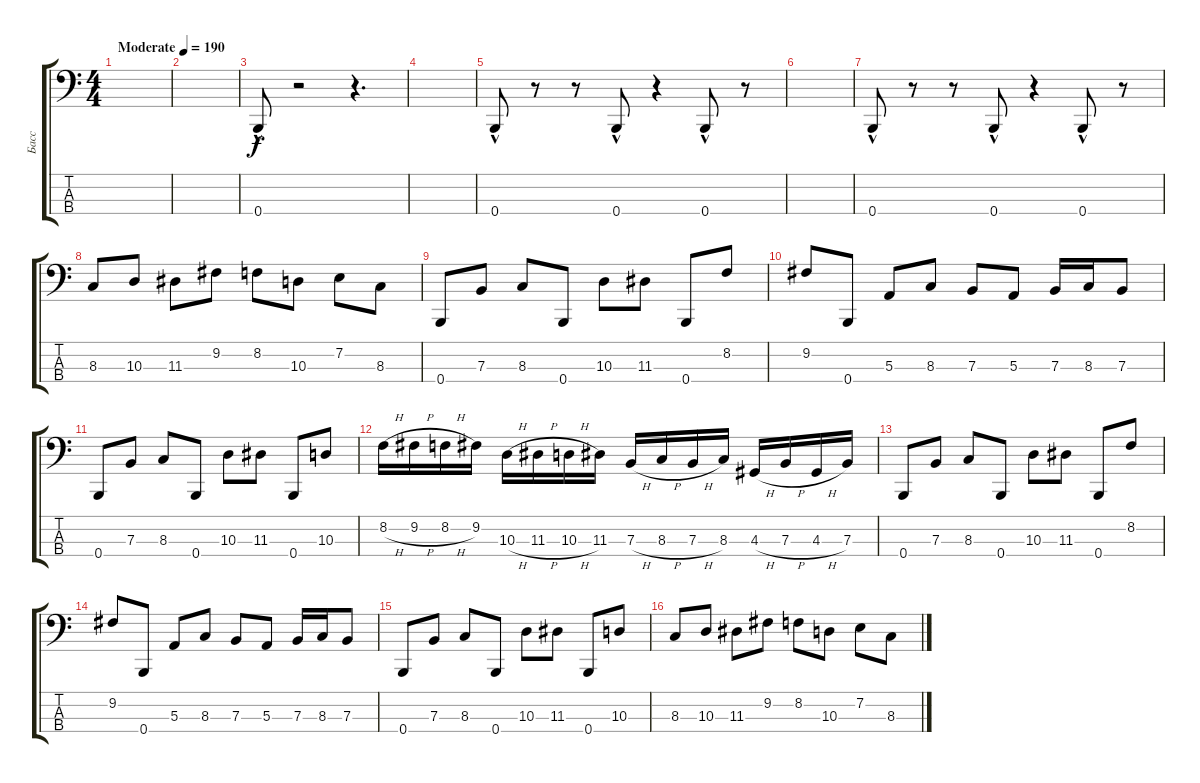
\track ("Басс" "Басс") {instrument electricbassfinger}
\staff {score tabs}
\tuning (D2 A1 E1 B0) {hide}
\ts (4 4)
\tempo (190 "Moderate")
\clef f4
\ks c
|
|
0.4{hac}.8 r.2 r.4{d} |
|
0.4{hac}.8 r.8 r.8 0.4{hac}.8 r.4 0.4{hac}.8 r.8 |
|
0.4{hac}.8 r.8 r.8 0.4{hac}.8 r.4 0.4{hac}.8 r.8 |
8.3.8{dy f} 10.3.8 11.3.8 9.2.8 8.2.8 10.3.8 7.2.8 8.3.8 |
0.4.8 7.3.8 8.3.8 0.4.8 10.3.8 11.3.8 0.4.8 8.2.8 |
9.2.8 0.4.8 5.3.8 8.3.8 7.3.8 5.3.8 7.3.16 8.3.16 7.3.8 |
0.4.8 7.3.8 8.3.8 0.4.8 10.3.8 11.3.8 0.4.8 10.3.8 |
8.2{h}.16 9.2{h}.16 8.2{h}.16 9.2.16 10.3{h}.16 11.3{h}.16 10.3{h}.16 11.3.16 7.3{h}.16 8.3{h}.16 7.3{h}.16 8.3.16 4.3{h}.16 7.3{h}.16 4.3{h}.16 7.3.16 |
0.4.8 7.3.8 8.3.8 0.4.8 10.3.8 11.3.8 0.4.8 8.2.8 |
9.2.8 0.4.8 5.3.8 8.3.8 7.3.8 5.3.8 7.3.16 8.3.16 7.3.8 |
0.4.8 7.3.8 8.3.8 0.4.8 10.3.8 11.3.8 0.4.8 10.3.8 |
8.3.8 10.3.8 11.3.8 9.2.8 8.2.8 10.3.8 7.2.8 8.3.8
